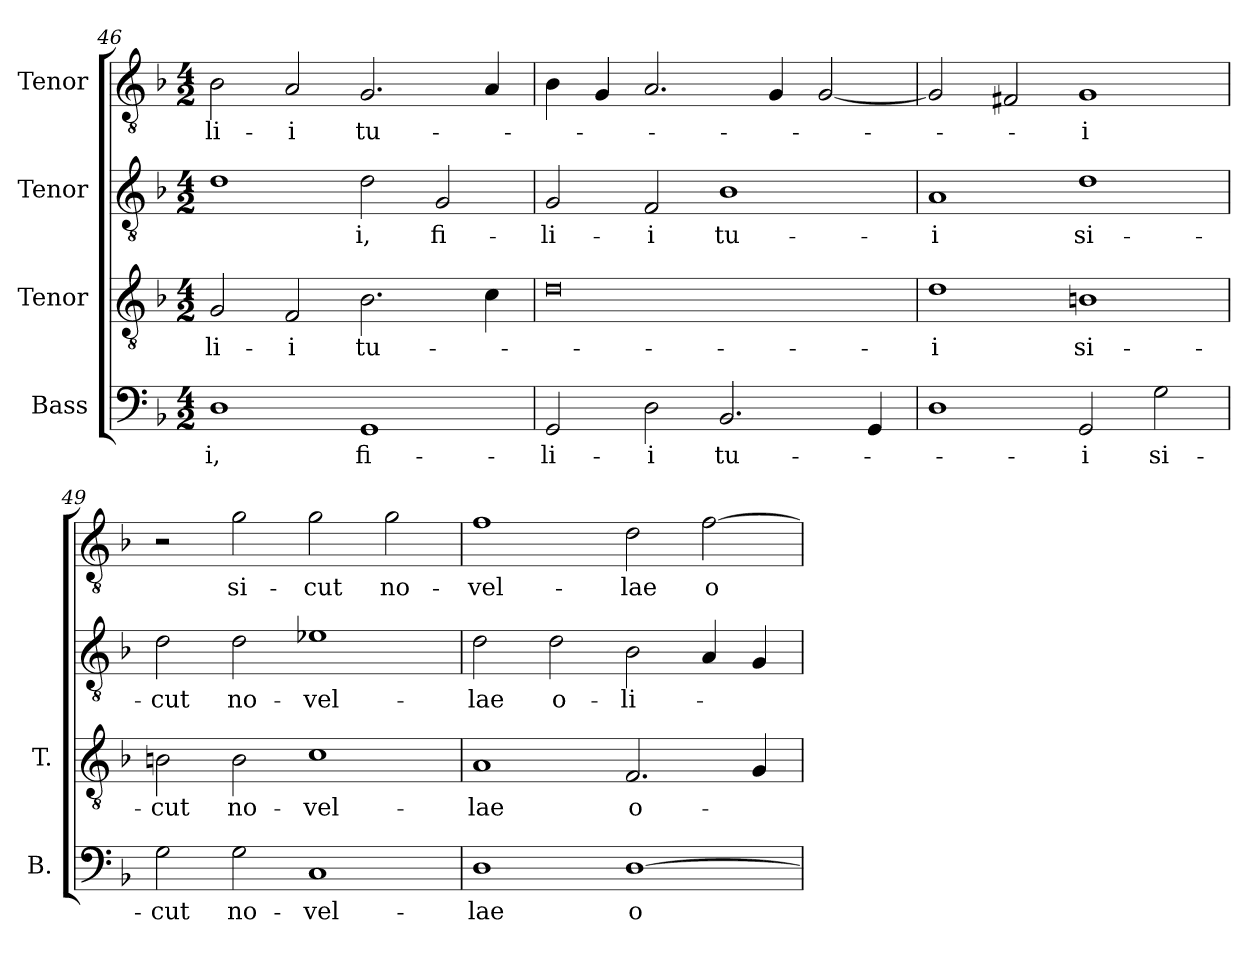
**kern	**text	**kern	**text	**kern	**text	**kern	**text
*part4	*part4	*part3	*part3	*part2	*part2	*part1	*part1
*staff4	*staff4	*staff3	*staff3	*staff2	*staff2	*staff1	*staff1
*I"Bass	*	*I"Tenor	*	*I"Tenor	*	*I"Tenor	*
*I'B.	*	*I'T.	*	*	*	*	*
*clefF4	*	*clefGv2	*	*clefGv2	*	*clefGv2	*
*	*	*ITrd7c12	*	*ITrd7c12	*	*ITrd7c12	*
*k[b-]	*	*k[b-]	*	*k[b-]	*	*k[b-]	*
*F:	*	*F:	*	*F:	*	*F:	*
*M4/2	*	*M4/2	*	*M4/2	*	*M4/2	*
=46	=46	=46	=46	=46	=46	=46	=46
!	!LO:LY:b:color=#000000	!	!	!	!	!	!
!	!	!	!LO:LY:b:color=#000000	!	!	!	!
!	!	!	!	!	!	!	!LO:LY:b:color=#000000
1Di	-i,	2GGi/	-li-	1Di	.	2BB-i\	-li-
!	!	!	!LO:LY:b:color=#000000	!	!	!	!
!	!	!	!	!	!	!	!LO:LY:b:color=#000000
.	.	2FFi/	-i	.	.	2AAi/	-i
!	!LO:LY:b:color=#000000	!	!	!	!	!	!
!	!	!	!LO:LY:b:color=#000000	!	!	!	!
!	!	!	!	!	!LO:LY:b:color=#000000	!	!
!	!	!	!	!	!	!	!LO:LY:b:color=#000000
1GGi	fi-	2.BB-i\	tu-	2Di\	-i,	2.GGi/	tu-
!	!	!	!	!	!LO:LY:b:color=#000000	!	!
.	.	.	.	2GGi/	fi-	.	.
.	.	4Ci\	.	.	.	4AAi/	.
=47	=47	=47	=47	=47	=47	=47	=47
!	!LO:LY:b:color=#000000	!	!	!	!	!	!
!	!	!	!	!	!LO:LY:b:color=#000000	!	!
2GGi/	-li-	0Di	.	2GGi/	-li-	4BB-i\	.
.	.	.	.	.	.	4GGi/	.
!	!LO:LY:b:color=#000000	!	!	!	!	!	!
!	!	!	!	!	!LO:LY:b:color=#000000	!	!
2Di\	-i	.	.	2FFi/	-i	2.AAi/	.
!	!LO:LY:b:color=#000000	!	!	!	!	!	!
!	!	!	!	!	!LO:LY:b:color=#000000	!	!
2.BB-i/	tu-	.	.	1BB-i	tu-	.	.
.	.	.	.	.	.	4GGi/	.
.	.	.	.	.	.	[2GGi/	.
4GGi/	.	.	.	.	.	.	.
=48	=48	=48	=48	=48	=48	=48	=48
!	!	!	!LO:LY:b:color=#000000	!	!	!	!
!	!	!	!	!	!LO:LY:b:color=#000000	!	!
1Di	.	1Di	-i	1AAi	-i	2GGi/]	.
.	.	.	.	.	.	2FF#Xi/	.
!	!LO:LY:b:color=#000000	!	!	!	!	!	!
!	!	!	!LO:LY:b:color=#000000	!	!	!	!
!	!	!	!	!	!LO:LY:b:color=#000000	!	!
!	!	!	!	!	!	!	!LO:LY:b:color=#000000
2GGi/	-i	1BBni	si-	1Di	si-	1GGi	-i
!	!LO:LY:b:color=#000000	!	!	!	!	!	!
2Gi\	si-	.	.	.	.	.	.
=49	=49	=49	=49	=49	=49	=49	=49
!	!LO:LY:b:color=#000000	!	!	!	!	!	!
!	!	!	!LO:LY:b:color=#000000	!	!	!	!
!	!	!	!	!	!LO:LY:b:color=#000000	!	!
2Gi\	-cut	2BBni\	-cut	2Di\	-cut	2r	.
!	!LO:LY:b:color=#000000	!	!	!	!	!	!
!	!	!	!LO:LY:b:color=#000000	!	!	!	!
!	!	!	!	!	!LO:LY:b:color=#000000	!	!
!	!	!	!	!	!	!	!LO:LY:b:color=#000000
2Gi\	no-	2BBi\	no-	2Di\	no-	2Gi\	si-
!	!LO:LY:b:color=#000000	!	!	!	!	!	!
!	!	!	!LO:LY:b:color=#000000	!	!	!	!
!	!	!	!	!	!LO:LY:b:color=#000000	!	!
!	!	!	!	!	!	!	!LO:LY:b:color=#000000
1Ci	-vel-	1Ci	-vel-	1E-Xi	-vel-	2Gi\	-cut
!	!	!	!	!	!	!	!LO:LY:b:color=#000000
.	.	.	.	.	.	2Gi\	no-
=50	=50	=50	=50	=50	=50	=50	=50
!	!LO:LY:b:color=#000000	!	!	!	!	!	!
!	!	!	!LO:LY:b:color=#000000	!	!	!	!
!	!	!	!	!	!LO:LY:b:color=#000000	!	!
!	!	!	!	!	!	!	!LO:LY:b:color=#000000
1Di	-lae	1AAi	-lae	2Di\	-lae	1Fi	-vel-
!	!	!	!	!	!LO:LY:b:color=#000000	!	!
.	.	.	.	2Di\	o-	.	.
!	!LO:LY:b:color=#000000	!	!	!	!	!	!
!	!	!	!LO:LY:b:color=#000000	!	!	!	!
!	!	!	!	!	!LO:LY:b:color=#000000	!	!
!	!	!	!	!	!	!	!LO:LY:b:color=#000000
[1Di	o-	2.FFi/	o-	2BB-i\	-li-	2Di\	-lae
!	!	!	!	!	!	!	!LO:LY:b:color=#000000
.	.	.	.	4AAi/	.	[2Fi\	o-
.	.	4GGi/	.	4GGi/	.	.	.
=	=	=	=	=	=	=	=
*-	*-	*-	*-	*-	*-	*-	*-
